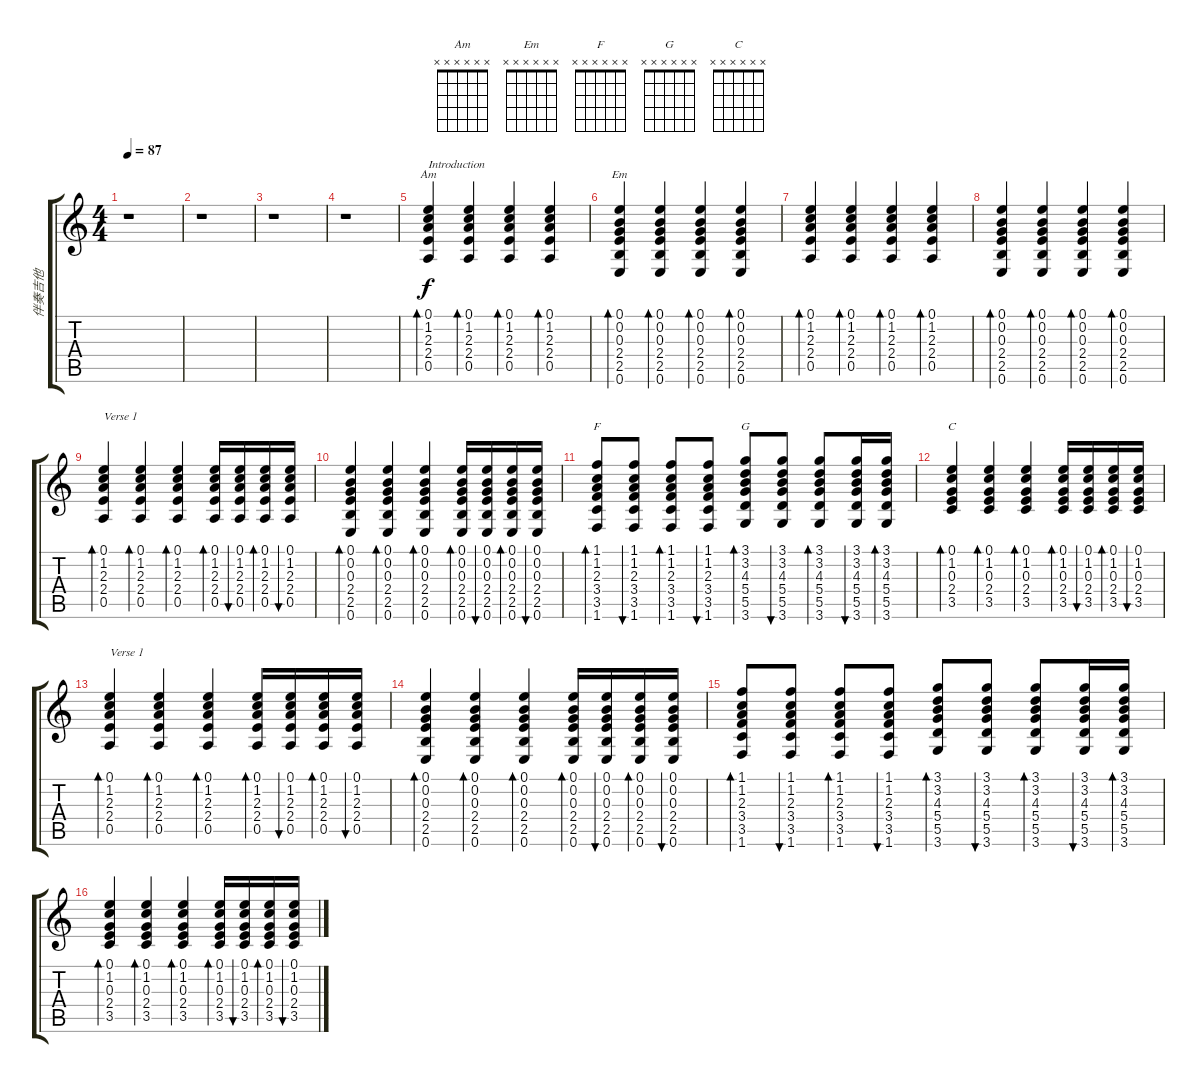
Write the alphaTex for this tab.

\track ("伴奏吉他" "伴奏吉他") {instrument acousticguitarsteel}
\staff {score tabs}
\tuning (E4 B3 G3 D3 A2 E2) {hide}
\chord ("Am" x x x x x x)
\chord ("Em" x x x x x x)
\chord ("F" x x x x x x)
\chord ("G" x x x x x x)
\chord ("C" x x x x x x)
\ts (4 4)
\tempo 87
\clef g2
\ks c
r.1{dy f instrument acousticguitarsteel} |
r.1 |
r.1 |
r.1 |
(0.1 1.2 2.3 2.4 0.5).4{bd 60 ch "Am" txt "Introduction"} (0.1 1.2 2.3 2.4 0.5).4{bd 60} (0.1 1.2 2.3 2.4 0.5).4{bd 60} (0.1 1.2 2.3 2.4 0.5).4{bd 60} |
(0.1 0.2 0.3 2.4 2.5 0.6).4{bd 60 ch "Em"} (0.1 0.2 0.3 2.4 2.5 0.6).4{bd 60} (0.1 0.2 0.3 2.4 2.5 0.6).4{bd 60} (0.1 0.2 0.3 2.4 2.5 0.6).4{bd 60} |
(0.1 1.2 2.3 2.4 0.5).4{bd 60} (0.1 1.2 2.3 2.4 0.5).4{bd 60} (0.1 1.2 2.3 2.4 0.5).4{bd 60} (0.1 1.2 2.3 2.4 0.5).4{bd 60} |
(0.1 0.2 0.3 2.4 2.5 0.6).4{bd 60} (0.1 0.2 0.3 2.4 2.5 0.6).4{bd 60} (0.1 0.2 0.3 2.4 2.5 0.6).4{bd 60} (0.1 0.2 0.3 2.4 2.5 0.6).4{bd 60} |
(0.1 1.2 2.3 2.4 0.5).4{bd 60 txt "Verse 1"} (0.1 1.2 2.3 2.4 0.5).4{bd 60} (0.1 1.2 2.3 2.4 0.5).4{bd 60} (0.1 1.2 2.3 2.4 0.5).16{bd 60} (0.1 1.2 2.3 2.4 0.5).16{bu 60} (0.1 1.2 2.3 2.4 0.5).16{bd 60} (0.1 1.2 2.3 2.4 0.5).16{bu 60} |
(0.1 0.2 0.3 2.4 2.5 0.6).4{bd 60} (0.1 0.2 0.3 2.4 2.5 0.6).4{bd 60} (0.1 0.2 0.3 2.4 2.5 0.6).4{bd 60} (0.1 0.2 0.3 2.4 2.5 0.6).16{bd 60} (0.1 0.2 0.3 2.4 2.5 0.6).16{bu 60} (0.1 0.2 0.3 2.4 2.5 0.6).16{bd 60} (0.1 0.2 0.3 2.4 2.5 0.6).16{bu 60} |
(1.1 1.2 2.3 3.4 3.5 1.6).8{bd 60 ch "F"} (1.1 1.2 2.3 3.4 3.5 1.6).8{bu 60} (1.1 1.2 2.3 3.4 3.5 1.6).8{bd 60} (1.1 1.2 2.3 3.4 3.5 1.6).8{bu 60} (3.1 3.2 4.3 5.4 5.5 3.6).8{bd 60 ch "G"} (3.1 3.2 4.3 5.4 5.5 3.6).8{bu 60} (3.1 3.2 4.3 5.4 5.5 3.6).8{bd 60} (3.1 3.2 4.3 5.4 5.5 3.6).16{bu 60} (3.1 3.2 4.3 5.4 5.5 3.6).16{bd 60} |
(0.1 1.2 0.3 2.4 3.5).4{bd 60 ch "C"} (0.1 1.2 0.3 2.4 3.5).4{bd 60} (0.1 1.2 0.3 2.4 3.5).4{bd 60} (0.1 1.2 0.3 2.4 3.5).16{bd 60} (0.1 1.2 0.3 2.4 3.5).16{bu 60} (0.1 1.2 0.3 2.4 3.5).16{bd 60} (0.1 1.2 0.3 2.4 3.5).16{bu 60} |
(0.1 1.2 2.3 2.4 0.5).4{bd 60 txt "Verse 1"} (0.1 1.2 2.3 2.4 0.5).4{bd 60} (0.1 1.2 2.3 2.4 0.5).4{bd 60} (0.1 1.2 2.3 2.4 0.5).16{bd 60} (0.1 1.2 2.3 2.4 0.5).16{bu 60} (0.1 1.2 2.3 2.4 0.5).16{bd 60} (0.1 1.2 2.3 2.4 0.5).16{bu 60} |
(0.1 0.2 0.3 2.4 2.5 0.6).4{bd 60} (0.1 0.2 0.3 2.4 2.5 0.6).4{bd 60} (0.1 0.2 0.3 2.4 2.5 0.6).4{bd 60} (0.1 0.2 0.3 2.4 2.5 0.6).16{bd 60} (0.1 0.2 0.3 2.4 2.5 0.6).16{bu 60} (0.1 0.2 0.3 2.4 2.5 0.6).16{bd 60} (0.1 0.2 0.3 2.4 2.5 0.6).16{bu 60} |
(1.1 1.2 2.3 3.4 3.5 1.6).8{bd 60} (1.1 1.2 2.3 3.4 3.5 1.6).8{bu 60} (1.1 1.2 2.3 3.4 3.5 1.6).8{bd 60} (1.1 1.2 2.3 3.4 3.5 1.6).8{bu 60} (3.1 3.2 4.3 5.4 5.5 3.6).8{bd 60} (3.1 3.2 4.3 5.4 5.5 3.6).8{bu 60} (3.1 3.2 4.3 5.4 5.5 3.6).8{bd 60} (3.1 3.2 4.3 5.4 5.5 3.6).16{bu 60} (3.1 3.2 4.3 5.4 5.5 3.6).16{bd 60} |
(0.1 1.2 0.3 2.4 3.5).4{bd 60} (0.1 1.2 0.3 2.4 3.5).4{bd 60} (0.1 1.2 0.3 2.4 3.5).4{bd 60} (0.1 1.2 0.3 2.4 3.5).16{bd 60} (0.1 1.2 0.3 2.4 3.5).16{bu 60} (0.1 1.2 0.3 2.4 3.5).16{bd 60} (0.1 1.2 0.3 2.4 3.5).16{bu 60}
